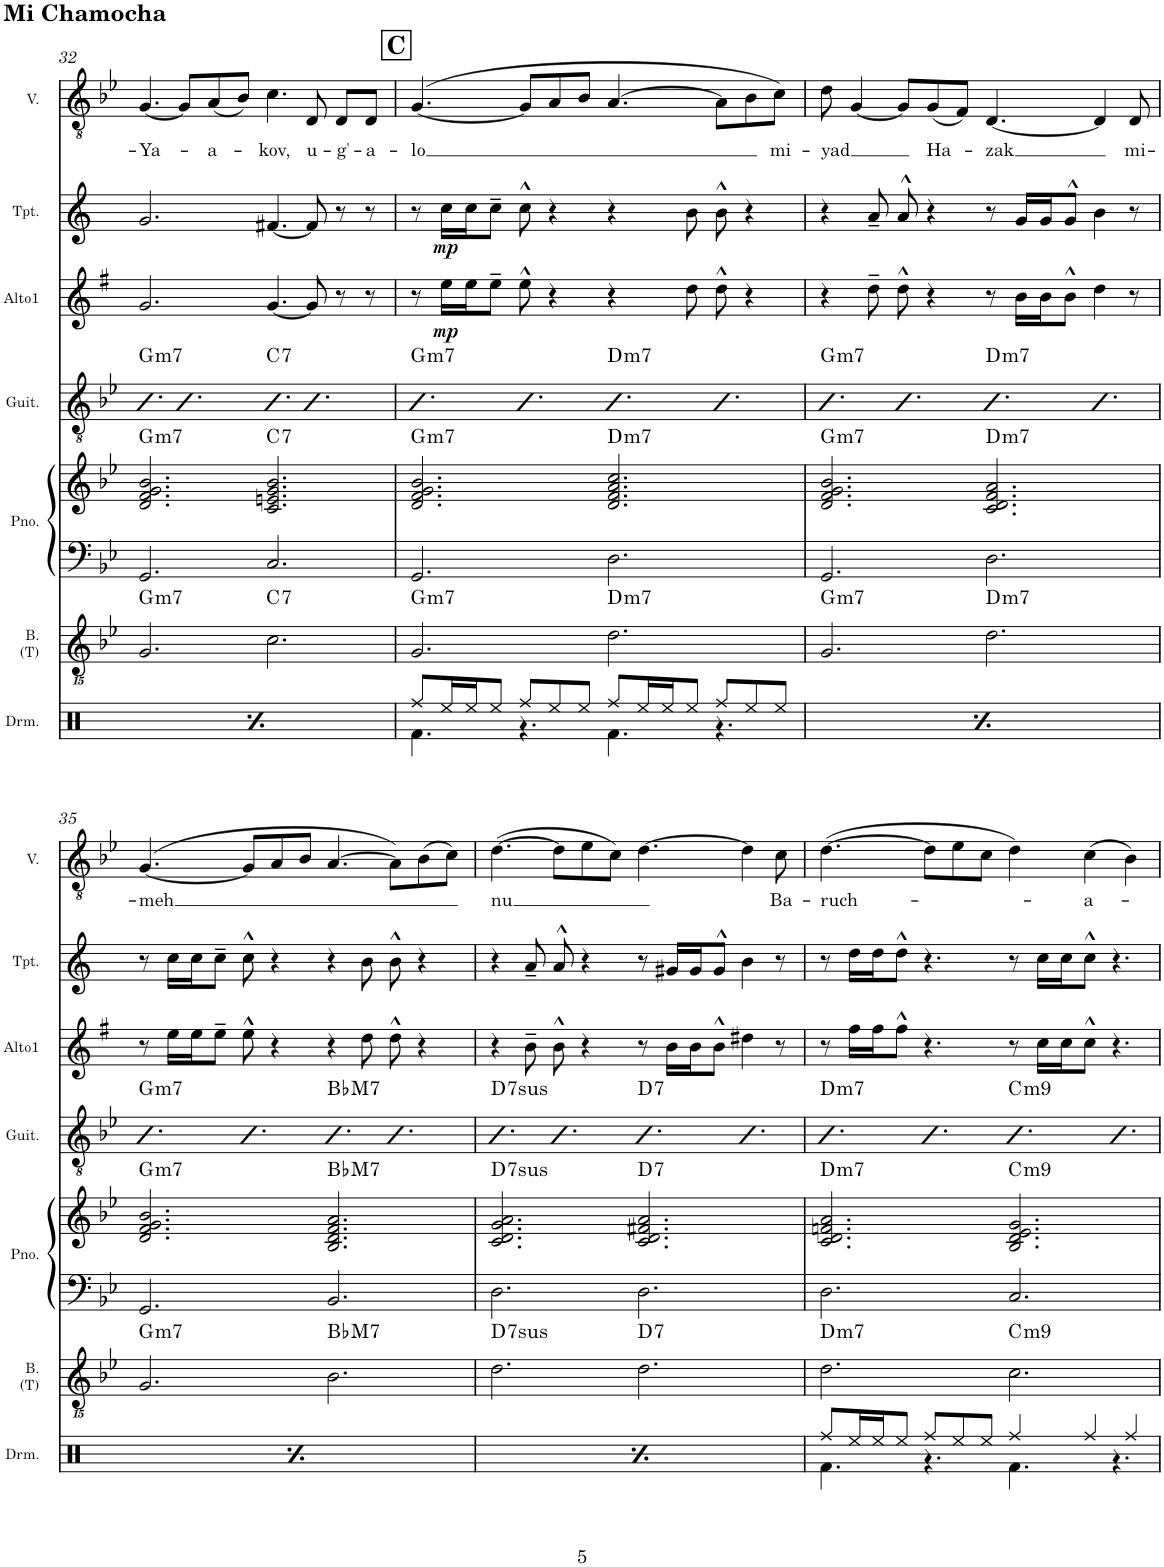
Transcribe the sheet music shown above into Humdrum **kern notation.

**kern	**harte	**kern	**kern	**harte	**kern	**harte	**kern	**dynam	**kern	**dynam	**kern	**text
*part6	*part6	*part5	*part5	*part5	*part4	*part4	*part3	*part3	*part2	*part2	*part1	*part1
*staff7	*	*staff6	*staff5	*	*staff4	*	*staff3	*staff3	*staff2	*staff2	*staff1	*staff1
*I"Bass (Treble)	*	*I"Piano	*	*	*I"Guitar	*	*I"Alto 1	*	*I"Trumpet	*	*I"Vocal	*
*I'B. (T)	*	*I'Pno.	*	*	*I'Guit.	*	*I'Alto1	*	*I'Tpt.	*	*I'V.	*
!!LO:PB:g=z
*clefGvv2	*	*clefF4	*clefG2	*	*clefGv2	*	*clefG2	*	*clefG2	*	*clefGv2	*
*Trd7c12	*	*	*	*	*	*	*Trd5c9	*	*Trd1c2	*	*	*
*k[b-e-]	*	*k[b-e-]	*k[b-e-]	*	*k[b-e-]	*	*k[f#]	*	*k[]	*	*k[b-e-]	*
*M12/8	*	*M12/8	*M12/8	*	*M12/8	*	*M12/8	*	*M12/8	*	*M12/8	*
=32	=32	=32	=32	=32	=32	=32	=32	=32	=32	=32	=32	=32
!	!LO:H:kt=m7	!	!	!LO:H:kt=m7	!	!LO:H:kt=m7	!	!	!	!	!	!LO:LY:b
2.GG/	G:min7	2.GG/	2.d/ 2.f/ 2.g/ 2.b-/	G:min7	4.B-	G:min7	2.g/	.	2.g/	.	[4.G/	-Ya-
.	.	.	.	.	4.B-	.	.	.	.	.	8G/L]	.
!	!	!	!	!	!	!	!	!	!	!	!	!LO:LY:b
.	.	.	.	.	.	.	.	.	.	.	(8A/	a-
.	.	.	.	.	.	.	.	.	.	.	8B-/J)	.
!	!LO:H:kt=7	!	!	!LO:H:kt=7	!	!LO:H:kt=7	!	!	!	!	!	!LO:LY:b
2.C\	C:7	2.C/	2.c/ 2.en/ 2.g/ 2.b-/	C:7	4.B-	C:7	[4.g/	.	[4.f#X/	.	4.c\	-kov,
!	!	!	!	!	!	!	!	!	!	!	!	!LO:LY:b
.	.	.	.	.	4.B-	.	8g/]	.	8f#/]	.	8D/	u-
!	!	!	!	!	!	!	!	!	!	!	!	!LO:LY:b
.	.	.	.	.	.	.	8r	.	8r	.	8D/L	-g'-
!	!	!	!	!	!	!	!	!	!	!	!	!LO:LY:b
.	.	.	.	.	.	.	8r	.	8r	.	8D/J	-a-
!!LO:REH:place=s1:a:B:cj:fs=14:t=C
=33	=33	=33	=33	=33	=33	=33	=33	=33	=33	=33	=33	=33
!	!LO:H:kt=m7	!	!	!LO:H:kt=m7	!	!LO:H:kt=m7	!	!	!	!	!	!LO:LY:b
2.GG/	G:min7	2.GG/	2.d/ 2.f/ 2.g/ 2.b-/	G:min7	4.B-	G:min7	8r	.	8r	.	([4.G/	-lo
!	!	!	!	!	!	!	!	!LO:DY:b	!	!LO:DY:b	!	!
.	.	.	.	.	.	.	16ee\LL	mp	16cc\LL	mp	.	.
.	.	.	.	.	.	.	16ee\J	.	16cc\J	.	.	.
.	.	.	.	.	.	.	8ee~\J	.	8cc~\J	.	.	.
.	.	.	.	.	4.B-	.	8ee^^\	.	8cc^^\	.	8G/L]	.
.	.	.	.	.	.	.	4r	.	4r	.	8A/	.
.	.	.	.	.	.	.	.	.	.	.	8B-/J	.
!	!LO:H:kt=m7	!	!	!LO:H:kt=m7	!	!LO:H:kt=m7	!	!	!	!	!	!
2.D\	D:min7	2.D\	2.d/ 2.f/ 2.a/ 2.cc/	D:min7	4.B-	D:min7	4r	.	4r	.	[4.A/	.
.	.	.	.	.	.	.	8dd\	.	8b\	.	.	.
.	.	.	.	.	4.B-	.	8dd^^\	.	8b^^\	.	8A\L]	.
.	.	.	.	.	.	.	4r	.	4r	.	8B-\	.
!	!	!	!	!	!	!	!	!	!	!	!	!LO:LY:b
.	.	.	.	.	.	.	.	.	.	.	8c\J)	mi-
=34	=34	=34	=34	=34	=34	=34	=34	=34	=34	=34	=34	=34
!	!LO:H:kt=m7	!	!	!LO:H:kt=m7	!	!LO:H:kt=m7	!	!	!	!	!	!LO:LY:b
2.GG/	G:min7	2.GG/	2.d/ 2.f/ 2.g/ 2.b-/	G:min7	4.B-	G:min7	4r	.	4r	.	8d\	-yad
.	.	.	.	.	.	.	.	.	.	.	[4G/	.
.	.	.	.	.	.	.	8dd~\	.	8a~/	.	.	.
.	.	.	.	.	4.B-	.	8dd^^\	.	8a^^/	.	8G/L]	.
!	!	!	!	!	!	!	!	!	!	!	!	!LO:LY:b
.	.	.	.	.	.	.	4r	.	4r	.	(8G/	Ha-
.	.	.	.	.	.	.	.	.	.	.	8F/J)	.
!	!LO:H:kt=m7	!	!	!LO:H:kt=m7	!	!LO:H:kt=m7	!	!	!	!	!	!LO:LY:b
2.D\	D:min7	2.D\	2.c/ 2.d/ 2.f/ 2.a/	D:min7	4.B-	D:min7	8r	.	8r	.	[4.D/	-zak
.	.	.	.	.	.	.	16b\LL	.	16g/LL	.	.	.
.	.	.	.	.	.	.	16b\J	.	16g/J	.	.	.
.	.	.	.	.	.	.	8b^^\J	.	8g^^/J	.	.	.
.	.	.	.	.	4.B-	.	4dd\	.	4b\	.	4D/]	.
!	!	!	!	!	!	!	!	!	!	!	!	!LO:LY:b
.	.	.	.	.	.	.	8r	.	8r	.	8D/	mi-
!!LO:LB:g=z
=35	=35	=35	=35	=35	=35	=35	=35	=35	=35	=35	=35	=35
!	!LO:H:kt=m7	!	!	!LO:H:kt=m7	!	!LO:H:kt=m7	!	!	!	!	!	!LO:LY:b
2.GG/	G:min7	2.GG/	2.d/ 2.f/ 2.g/ 2.b-/	G:min7	4.B-	G:min7	8r	.	8r	.	([4.G/	-meh
.	.	.	.	.	.	.	16ee\LL	.	16cc\LL	.	.	.
.	.	.	.	.	.	.	16ee\J	.	16cc\J	.	.	.
.	.	.	.	.	.	.	8ee~\J	.	8cc~\J	.	.	.
.	.	.	.	.	4.B-	.	8ee^^\	.	8cc^^\	.	8G/L]	.
.	.	.	.	.	.	.	4r	.	4r	.	8A/	.
.	.	.	.	.	.	.	.	.	.	.	8B-/J	.
!	!LO:H:kt=M7	!	!	!LO:H:kt=M7	!	!LO:H:kt=M7	!	!	!	!	!	!
2.BB-\	Bb:maj7	2.BB-/	2.B-/ 2.d/ 2.f/ 2.a/	Bb:maj7	4.B-	Bb:maj7	4r	.	4r	.	[4.A/	.
.	.	.	.	.	.	.	8dd\	.	8b\	.	.	.
.	.	.	.	.	4.B-	.	8dd^^\	.	8b^^\	.	8A\L])	.
.	.	.	.	.	.	.	4r	.	4r	.	(8B-\	.
.	.	.	.	.	.	.	.	.	.	.	8c\J)	.
=36	=36	=36	=36	=36	=36	=36	=36	=36	=36	=36	=36	=36
!	!LO:H:kt=7sus	!	!	!LO:H:kt=7sus	!	!LO:H:kt=7sus	!	!	!	!	!	!LO:LY:b
2.D\	D:sus4(7)	2.D\	2.c/ 2.d/ 2.g/ 2.a/	D:sus4(7)	4.B-	D:sus4(7)	4r	.	4r	.	([4.d\	-nu
.	.	.	.	.	.	.	8b~\	.	8a~/	.	.	.
.	.	.	.	.	4.B-	.	8b^^\	.	8a^^/	.	8d\L]	.
.	.	.	.	.	.	.	4r	.	4r	.	8e-\	.
.	.	.	.	.	.	.	.	.	.	.	8c\J)	.
!	!LO:H:kt=7	!	!	!LO:H:kt=7	!	!LO:H:kt=7	!	!	!	!	!	!
2.D\	D:7	2.D\	2.c/ 2.d/ 2.f#X/ 2.a/	D:7	4.B-	D:7	8r	.	8r	.	[4.d\	.
.	.	.	.	.	.	.	16b\LL	.	16g#X/LL	.	.	.
.	.	.	.	.	.	.	16b\J	.	16g#/J	.	.	.
.	.	.	.	.	.	.	8b^^\J	.	8g#^^/J	.	.	.
.	.	.	.	.	4.B-	.	4dd#X\	.	4b\	.	4d\]	.
!	!	!	!	!	!	!	!	!	!	!	!	!LO:LY:b
.	.	.	.	.	.	.	8r	.	8r	.	8c\	Ba-
=37	=37	=37	=37	=37	=37	=37	=37	=37	=37	=37	=37	=37
!	!LO:H:kt=m7	!	!	!LO:H:kt=m7	!	!LO:H:kt=m7	!	!	!	!	!	!LO:LY:b
2.D\	D:min7	2.D\	2.c/ 2.d/ 2.fn/ 2.a/	D:min7	4.B-	D:min7	8r	.	8r	.	([4.d\	-ruch-
.	.	.	.	.	.	.	16ff#\LL	.	16dd\LL	.	.	.
.	.	.	.	.	.	.	16ff#\J	.	16dd\J	.	.	.
.	.	.	.	.	.	.	8ff#^^\J	.	8dd^^\J	.	.	.
.	.	.	.	.	4.B-	.	4.r	.	4.r	.	8d\L]	.
.	.	.	.	.	.	.	.	.	.	.	8e-\	.
.	.	.	.	.	.	.	.	.	.	.	8c\J	.
!	!LO:H:kt=m9	!	!	!LO:H:kt=m9	!	!LO:H:kt=m9	!	!	!	!	!	!
2.C\	C:min9	2.C/	2.B-/ 2.d/ 2.e-/ 2.g/	C:min9	4.B-	C:min9	8r	.	8r	.	4d\)	.
.	.	.	.	.	.	.	16cc\LL	.	16cc\LL	.	.	.
.	.	.	.	.	.	.	16cc\J	.	16cc\J	.	.	.
!	!	!	!	!	!	!	!	!	!	!	!	!LO:LY:b
.	.	.	.	.	.	.	8cc^^\J	.	8cc^^\J	.	(4c\	-a-
.	.	.	.	.	4.B-	.	4.r	.	4.r	.	.	.
.	.	.	.	.	.	.	.	.	.	.	4B-\)	.
=	=	=	=	=	=	=	=	=	=	=	=	=
*-	*-	*-	*-	*-	*-	*-	*-	*-	*-	*-	*-	*-
